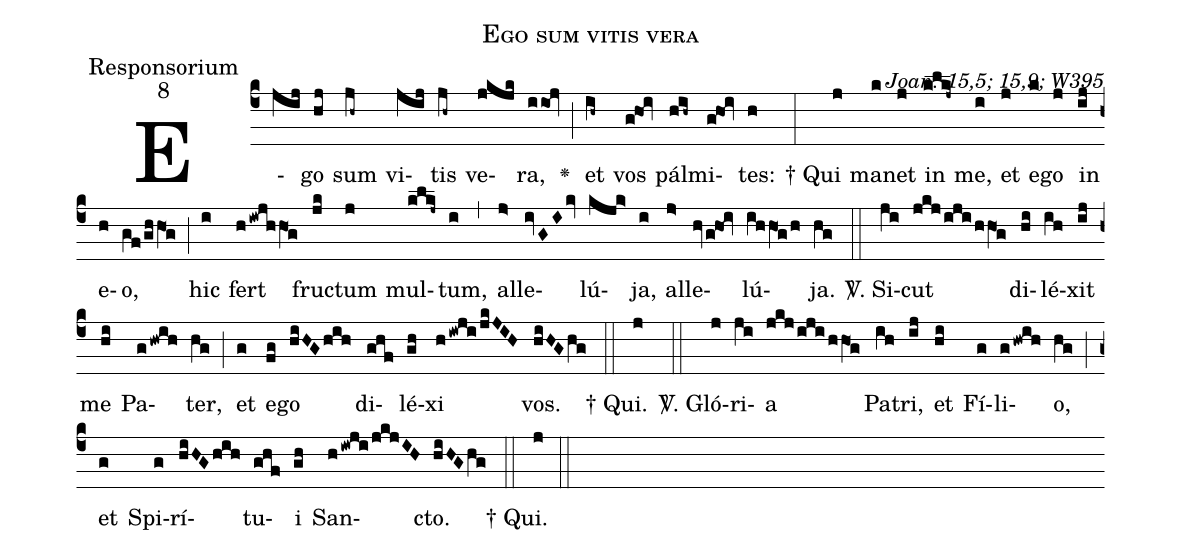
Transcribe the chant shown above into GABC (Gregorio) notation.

name:Ego sum vitis vera;
office-part:Responsorium;
mode:8;
commentary:Joan. 15,5; 15,9; W395;
%%
(c4) E(jij)go(hj) sum(jh~) vi(jij)tis(jh~) ve(jkjk)ra,(i/ioj) <v>\greheightstar</v>(;)
et(ih~) vos(g!hoi) pál(hih~)mi(g!hoi)tes:(h) (:)
† Qui(j) ma(k)net(j) in(klkj~) me,(i) et(j) e(k)go(j) in(ij) e(h)o,(gf/ghhO1g) (;)
hic(i) fert(hiwjh/hVO1g) fru(jk)ctum(j) mul(klkj~)tum,(i) (,)
al(j>)le(ivGIkv)lú(kjk>)ja,(i) al(j>)le(hvg!ho!iv)lú(ihhO1gh)ja.(hg) (::)

<sp>V/</sp>. Si(ji)cut(jkj/iji/hhO1g) di(hi)lé(ih)xit(ij) me(hi) Pa(ghwih)ter,(hg) (;) et(g) e(fg)go(hiHGhih) di(ghf)lé(gh)xi(hiwji/jkJIH) vos.(hiHGhg) (::)

† Qui.(j)  (::)

<sp>V/</sp>. Gló(j)ri(ji)a(jkjijihhO1g) Pa(ih)tri,(ij) et(hi) Fí(g)li(ghwih)o,(hg) (;) et(g) Spi(g)rí(hiHGhih)tu(ghf)i(gh) San(hiwji/jkjIH)cto.(hiHGhg) (::)

† Qui.(j)  (::)
